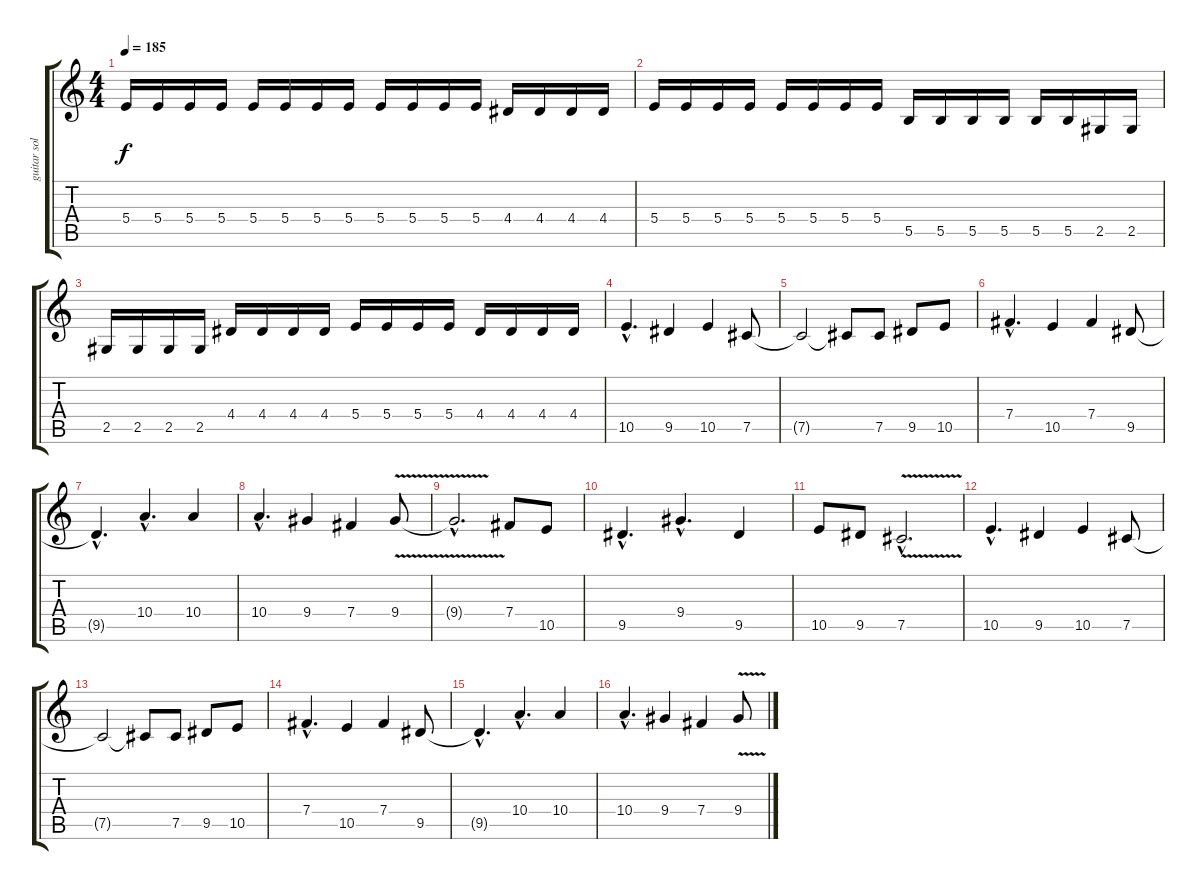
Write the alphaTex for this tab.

\track ("guitar solo" "guitar sol") {instrument distortionguitar}
\staff {score tabs}
\tuning (Db4 Ab3 E3 B2 Gb2 Db2) {hide}
\ts (4 4)
\tempo 185
\clef g2
\ks c
5.4.16{dy f} 5.4.16 5.4.16 5.4.16 5.4.16 5.4.16 5.4.16 5.4.16 5.4.16 5.4.16 5.4.16 5.4.16 4.4.16 4.4.16 4.4.16 4.4.16 |
5.4.16 5.4.16 5.4.16 5.4.16 5.4.16 5.4.16 5.4.16 5.4.16 5.5.16 5.5.16 5.5.16 5.5.16 5.5.16 5.5.16 2.5.16 2.5.16 |
2.5.16 2.5.16 2.5.16 2.5.16 4.4.16 4.4.16 4.4.16 4.4.16 5.4.16 5.4.16 5.4.16 5.4.16 4.4.16 4.4.16 4.4.16 4.4.16 |
10.5{hac}.4{d} 9.5.4 10.5.4 7.5.8 |
7.5{t}.2 7.5{t}.8 7.5.8 9.5.8 10.5.8 |
7.4{hac}.4{d} 10.5.4 7.4.4 9.5.8 |
9.5{hac t}.4{d} 10.4{hac}.4{d} 10.4.4 |
10.4{hac}.4{d} 9.4.4 7.4.4 9.4{v}.8 |
9.4{hac t}.2{d} 7.4.8 10.5.8 |
9.5{hac}.4{d} 9.4{hac}.4{d} 9.5.4 |
10.5.8 9.5.8 7.5{v hac}.2{d} |
10.5{hac}.4{d} 9.5.4 10.5.4 7.5.8 |
7.5{t}.2 7.5{t}.8 7.5.8 9.5.8 10.5.8 |
7.4{hac}.4{d} 10.5.4 7.4.4 9.5.8 |
9.5{hac t}.4{d} 10.4{hac}.4{d} 10.4.4 |
10.4{hac}.4{d} 9.4.4 7.4.4 9.4{v}.8
